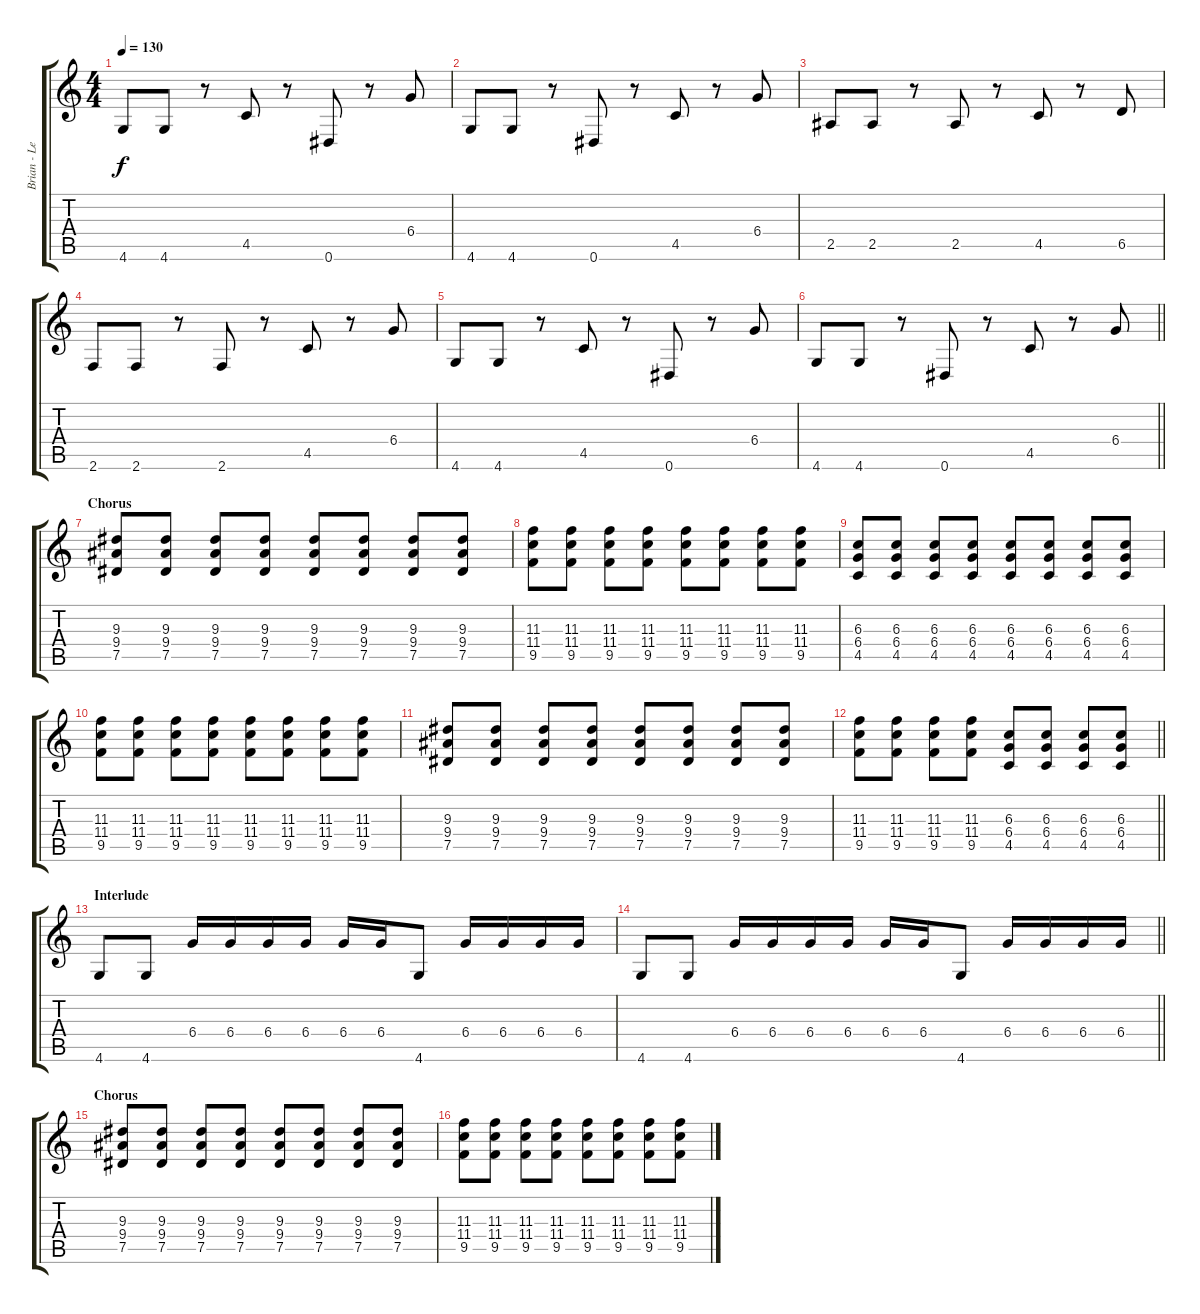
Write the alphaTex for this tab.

\track ("Brian - Lead Guitar" "Brian - Le") {instrument electricguitarclean}
\staff {score tabs}
\tuning (Eb4 Bb3 Gb3 Db3 Ab2 Eb2) {hide}
\ts (4 4)
\tempo 130
\clef g2
\ks c
4.6.8{dy f} 4.6.8 r.8 4.5.8 r.8 0.6.8 r.8 6.4.8 |
4.6.8 4.6.8 r.8 0.6.8 r.8 4.5.8 r.8 6.4.8 |
2.5.8 2.5.8 r.8 2.5.8 r.8 4.5.8 r.8 6.5.8 |
2.6.8 2.6.8 r.8 2.6.8 r.8 4.5.8 r.8 6.4.8 |
4.6.8 4.6.8 r.8 4.5.8 r.8 0.6.8 r.8 6.4.8 |
\barLineRight lightlight
4.6.8 4.6.8 r.8 0.6.8 r.8 4.5.8 r.8 6.4.8 |
\section ("" "Chorus")
(9.3 9.4 7.5).8{volume 12 balance 8 instrument electricguitarclean} (9.3 9.4 7.5).8 (9.3 9.4 7.5).8 (9.3 9.4 7.5).8 (9.3 9.4 7.5).8 (9.3 9.4 7.5).8 (9.3 9.4 7.5).8 (9.3 9.4 7.5).8 |
(11.3 11.4 9.5).8 (11.3 11.4 9.5).8 (11.3 11.4 9.5).8 (11.3 11.4 9.5).8 (11.3 11.4 9.5).8 (11.3 11.4 9.5).8 (11.3 11.4 9.5).8 (11.3 11.4 9.5).8 |
(6.3 6.4 4.5).8 (6.3 6.4 4.5).8 (6.3 6.4 4.5).8 (6.3 6.4 4.5).8 (6.3 6.4 4.5).8 (6.3 6.4 4.5).8 (6.3 6.4 4.5).8 (6.3 6.4 4.5).8 |
(11.3 11.4 9.5).8 (11.3 11.4 9.5).8 (11.3 11.4 9.5).8 (11.3 11.4 9.5).8 (11.3 11.4 9.5).8 (11.3 11.4 9.5).8 (11.3 11.4 9.5).8 (11.3 11.4 9.5).8 |
(9.3 9.4 7.5).8 (9.3 9.4 7.5).8 (9.3 9.4 7.5).8 (9.3 9.4 7.5).8 (9.3 9.4 7.5).8 (9.3 9.4 7.5).8 (9.3 9.4 7.5).8 (9.3 9.4 7.5).8 |
\barLineRight lightlight
(11.3 11.4 9.5).8 (11.3 11.4 9.5).8 (11.3 11.4 9.5).8 (11.3 11.4 9.5).8 (6.3 6.4 4.5).8 (6.3 6.4 4.5).8 (6.3 6.4 4.5).8 (6.3 6.4 4.5).8 |
\section ("" "Interlude")
4.6.8 4.6.8 6.4.16 6.4.16 6.4.16 6.4.16 6.4.16 6.4.16 4.6.8 6.4.16 6.4.16 6.4.16 6.4.16 |
\barLineRight lightlight
4.6.8 4.6.8 6.4.16 6.4.16 6.4.16 6.4.16 6.4.16 6.4.16 4.6.8 6.4.16 6.4.16 6.4.16 6.4.16 |
\section ("" "Chorus")
(9.3 9.4 7.5).8 (9.3 9.4 7.5).8 (9.3 9.4 7.5).8 (9.3 9.4 7.5).8 (9.3 9.4 7.5).8 (9.3 9.4 7.5).8 (9.3 9.4 7.5).8 (9.3 9.4 7.5).8 |
(11.3 11.4 9.5).8 (11.3 11.4 9.5).8 (11.3 11.4 9.5).8 (11.3 11.4 9.5).8 (11.3 11.4 9.5).8 (11.3 11.4 9.5).8 (11.3 11.4 9.5).8 (11.3 11.4 9.5).8
